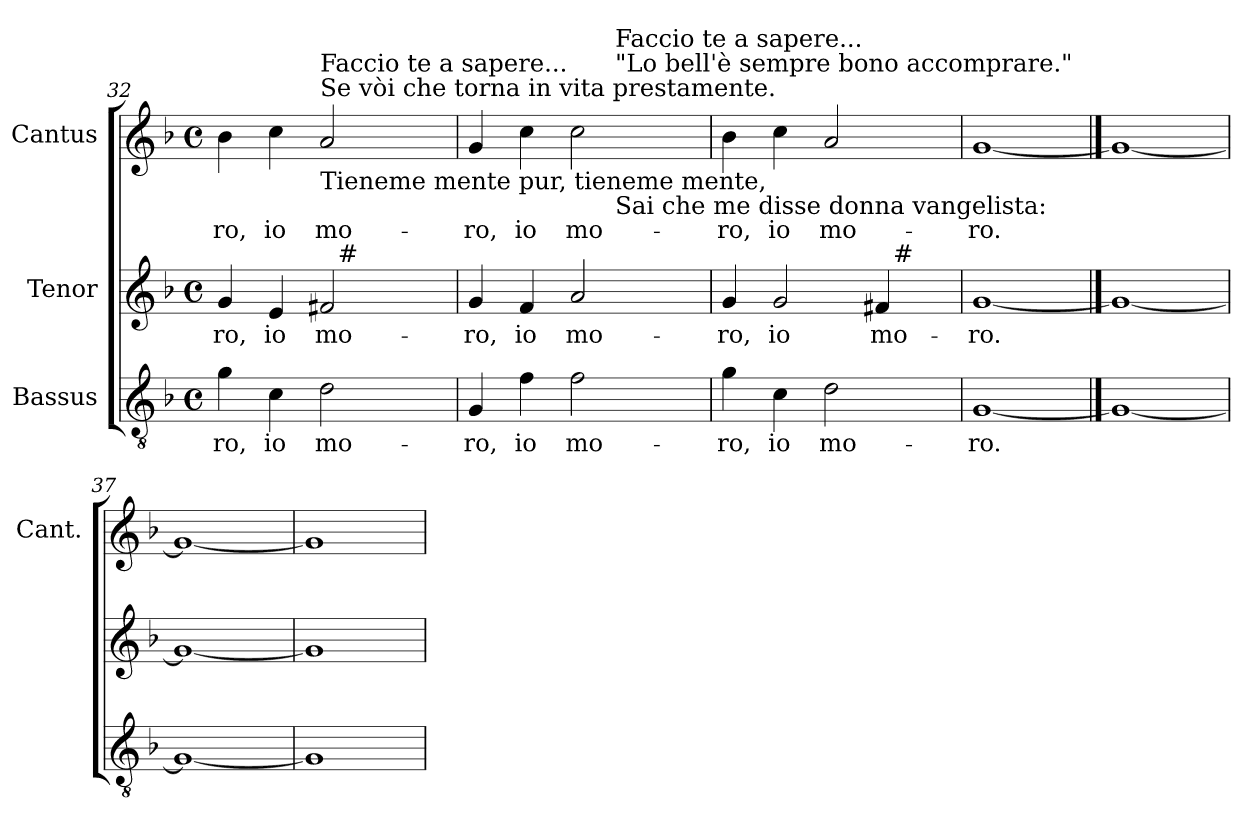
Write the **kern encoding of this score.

**kern	**text	**kern	**text	**kern	**text
*part3	*part3	*part2	*part2	*part1	*part1
*staff3	*staff3	*staff2	*staff2	*staff1	*staff1
*I"Bassus	*	*I"Tenor	*	*I"Cantus	*
*	*	*	*	*I'Cant.	*
*clefGv2	*	*clefG2	*	*clefG2	*
*ITrd7c12	*	*	*	*	*
*k[b-]	*	*k[b-]	*	*k[b-]	*
*F:	*	*F:	*	*F:	*
*M4/4	*	*M4/4	*	*M4/4	*
*met(c)	*	*met(c)	*	*met(c)	*
=32	=32	=32	=32	=32	=32
!	!LO:LY:b:color=#000000	!	!	!	!
!	!	!	!LO:LY:b:color=#000000	!	!
!	!	!	!	!	!LO:LY:b:color=#000000
*	*	*^	*	*	*
4Gi\	-ro,	4gi/	2ryy	-ro,	4b-i\	-ro,
!	!LO:LY:b:color=#000000	!	!	!	!	!
!	!	!	!	!LO:LY:b:color=#000000	!	!
!	!	!	!	!	!	!LO:LY:b:color=#000000
4Ci\	io	4ei/	.	io	4cci\	io
!	!LO:LY:b:color=#000000	!	!	!	!	!
!	!	!	!	!LO:LY:b:color=#000000	!	!
!	!	!	!	!	!LO:TX:b:t=Tieneme mente pur, tieneme mente,	!
!	!	!	!	!	!LO:TX:t=Se vòi che torna in vita prestamente.	!
!	!	!	!	!	!LO:TX:t=Faccio te a sapere...	!
!	!	!	!	!	!	!LO:LY:b:color=#000000
2Di\	mo-	2f#i/	32ryy	mo-	2ai/	mo-
.	.	.	256ryy	.	.	.
!	!	!	!LO:TX:a:t=#	!	!	!
.	.	.	4ryy	.	.	.
.	.	.	8ryy	.	.	.
.	.	.	16ryy	.	.	.
.	.	.	64..ryy	.	.	.
*	*	*v	*v	*	*	*
=33	=33	=33	=33	=33	=33
*	*	*^	*	*	*
!	!LO:LY:b:color=#000000	!	!	!	!	!
*	*	*v	*v	*	*	*
*	*	*^	*	*	*
!	!	!	!	!LO:LY:b:color=#000000	!	!
*	*	*v	*v	*	*	*
*	*	*^	*	*	*
!	!	!	!	!	!	!LO:LY:b:color=#000000
*	*	*v	*v	*	*^	*
4GGi/	-ro,	4gi/	-ro,	4gi/	2ryy	-ro,
!	!LO:LY:b:color=#000000	!	!	!	!	!
!	!	!	!LO:LY:b:color=#000000	!	!	!
!	!	!	!	!	!	!LO:LY:b:color=#000000
4Fi\	io	4fi/	io	4cci\	.	io
!	!LO:LY:b:color=#000000	!	!	!	!	!
!	!	!	!LO:LY:b:color=#000000	!	!	!
!	!	!	!	!	!	!LO:LY:b:color=#000000
2Fi\	mo-	2ai/	mo-	2cci\	8ryy	mo-
.	.	.	.	.	64ryy	.
.	.	.	.	.	1024ryy	.
!	!	!	!	!	!LO:TX:b:t=Sai che me disse donna vangelista&colon;	!
!	!	!	!	!	!LO:TX:t="Lo bell'è sempre bono accomprare."	!
!	!	!	!	!	!LO:TX:t=Faccio te a sapere...	!
.	.	.	.	.	4ryy	.
.	.	.	.	.	16ryy	.
.	.	.	.	.	32ryy	.
.	.	.	.	.	128...ryy	.
*	*	*	*	*v	*v	*
=34	=34	=34	=34	=34	=34
*	*	*	*	*^	*
!	!LO:LY:b:color=#000000	!	!	!	!	!
*	*	*	*	*v	*v	*
*	*	*	*	*^	*
!	!	!	!LO:LY:b:color=#000000	!	!	!
*	*	*	*	*v	*v	*
*	*	*	*	*^	*
!	!	!	!	!	!	!LO:LY:b:color=#000000
*	*	*^	*	*v	*v	*
4Gi\	-ro,	4gi/	2ryy	-ro,	4b-i\	-ro,
!	!LO:LY:b:color=#000000	!	!	!	!	!
!	!	!	!	!LO:LY:b:color=#000000	!	!
!	!	!	!	!	!	!LO:LY:b:color=#000000
4Ci\	io	2gi/	.	io	4cci\	io
!	!LO:LY:b:color=#000000	!	!	!	!	!
!	!	!	!	!	!	!LO:LY:b:color=#000000
2Di\	mo-	.	4ryy	.	2ai/	mo-
!	!	!	!	!LO:LY:b:color=#000000	!	!
.	.	4f#i/	32ryy	mo-	.	.
.	.	.	256ryy	.	.	.
!	!	!	!LO:TX:a:t=#	!	!	!
.	.	.	8ryy	.	.	.
.	.	.	16ryy	.	.	.
.	.	.	64..ryy	.	.	.
*	*	*v	*v	*	*	*
=35	=35	=35	=35	=35	=35
*	*	*^	*	*	*
!	!LO:LY:b:color=#000000	!	!	!	!	!
*	*	*v	*v	*	*	*
*	*	*^	*	*	*
!	!	!	!	!LO:LY:b:color=#000000	!	!
*	*	*v	*v	*	*	*
*	*	*^	*	*	*
!	!	!	!	!	!	!LO:LY:b:color=#000000
*	*	*v	*v	*	*	*
[1GGi	-ro.	[1gi	-ro.	[1gi	-ro.
==36	==36	==36	==36	==36	==36
1GGi_	.	1gi_	.	1gi_	.
=37	=37	=37	=37	=37	=37
1GGi_	.	1gi_	.	1gi_	.
=38	=38	=38	=38	=38	=38
1GGi]	.	1gi]	.	1gi]	.
=	=	=	=	=	=
*-	*-	*-	*-	*-	*-
